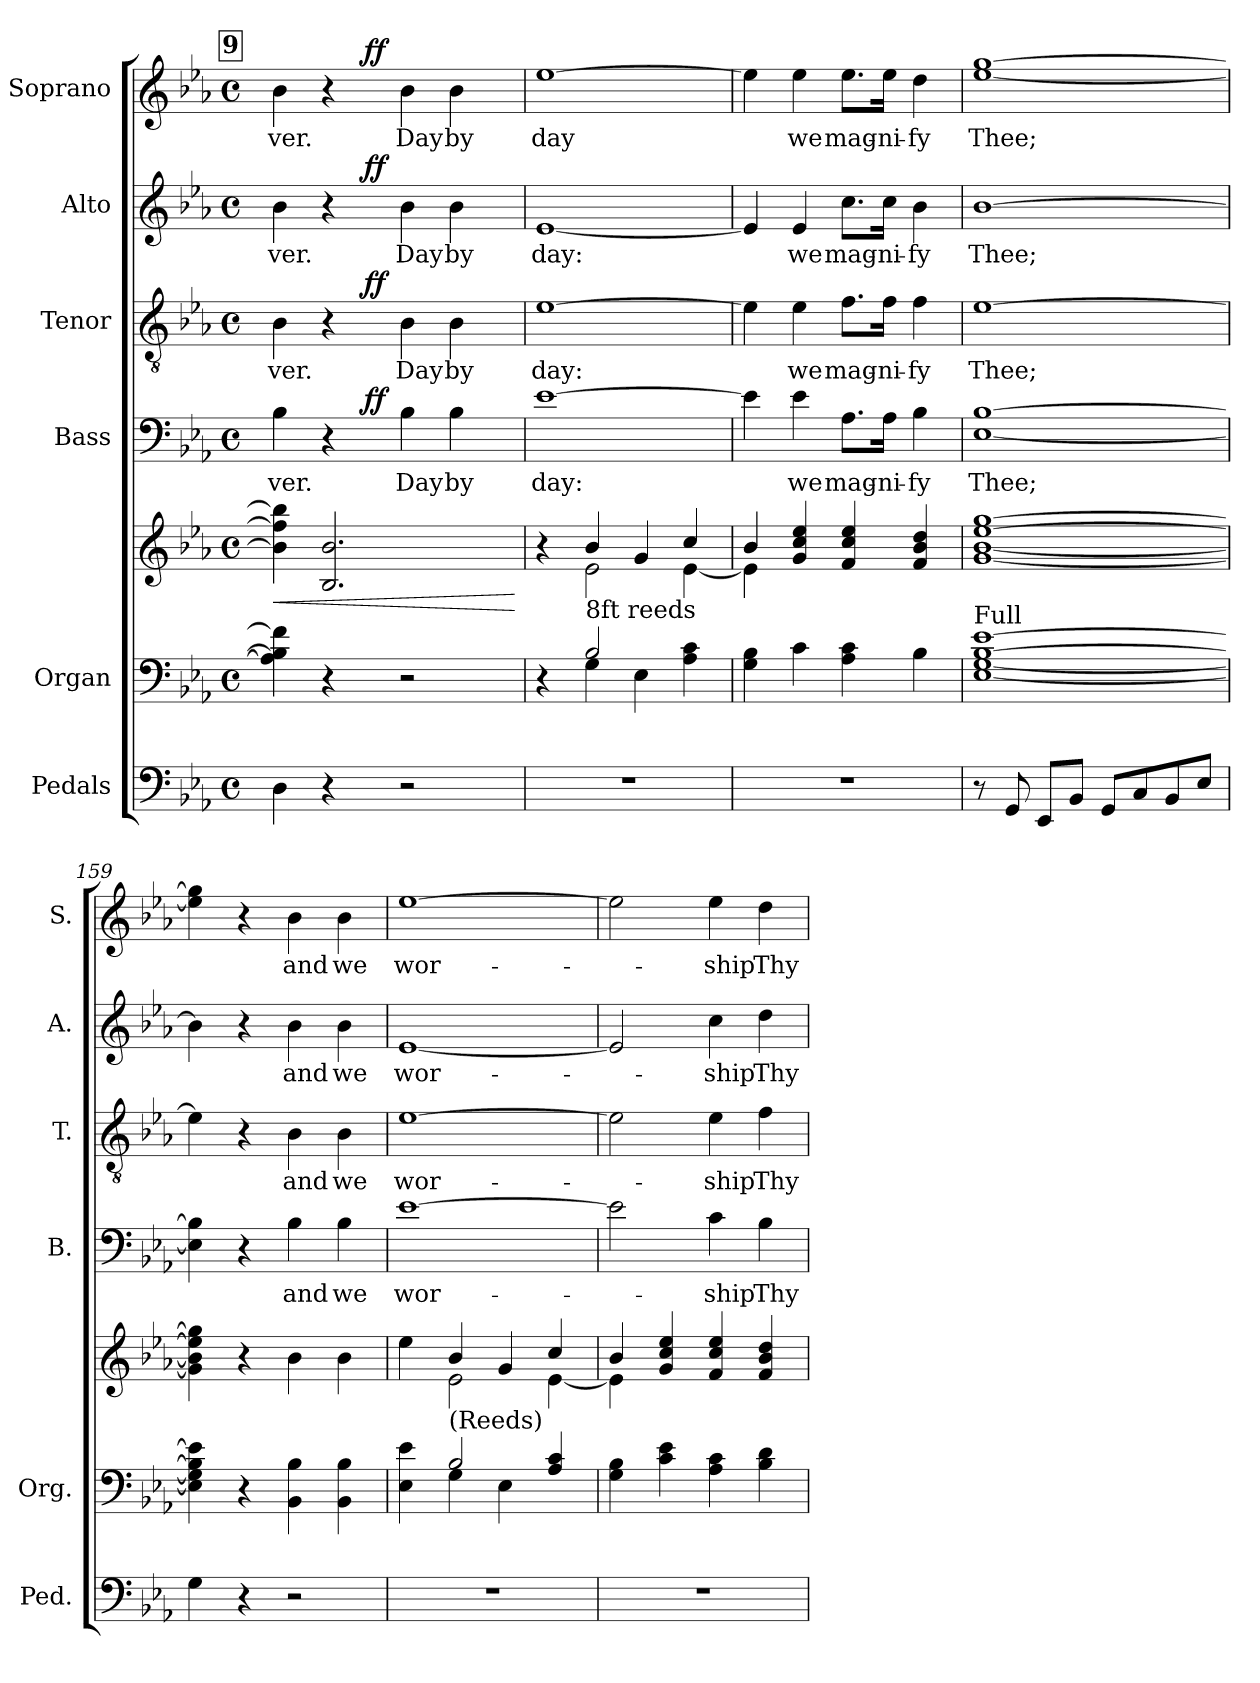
**kern	**kern	**kern	**dynam	**kern	**text	**dynam	**kern	**text	**dynam	**kern	**text	**dynam	**kern	**text	**dynam
*part6	*part5	*part5	*part5	*part4	*part4	*part4	*part3	*part3	*part3	*part2	*part2	*part2	*part1	*part1	*part1
*staff7	*staff6	*staff5	*staff5/6	*staff4	*staff4	*staff4	*staff3	*staff3	*staff3	*staff2	*staff2	*staff2	*staff1	*staff1	*staff1
*I"Pedals	*I"Organ	*	*	*I"Bass	*	*	*I"Tenor	*	*	*I"Alto	*	*	*I"Soprano	*	*
*I'Ped.	*I'Org.	*	*	*I'B.	*	*	*I'T.	*	*	*I'A.	*	*	*I'S.	*	*
*clefF4	*clefF4	*clefG2	*	*clefF4	*	*	*clefGv2	*	*	*clefG2	*	*	*clefG2	*	*
*	*	*	*	*	*	*	*ITrd7c12	*	*	*	*	*	*	*	*
*k[b-e-a-]	*k[b-e-a-]	*k[b-e-a-]	*	*k[b-e-a-]	*	*	*k[b-e-a-]	*	*	*k[b-e-a-]	*	*	*k[b-e-a-]	*	*
*E-:	*E-:	*E-:	*	*E-:	*	*	*E-:	*	*	*E-:	*	*	*E-:	*	*
*M4/4	*M4/4	*M4/4	*	*M4/4	*	*	*M4/4	*	*	*M4/4	*	*	*M4/4	*	*
*met(c)	*met(c)	*met(c)	*	*met(c)	*	*	*met(c)	*	*	*met(c)	*	*	*met(c)	*	*
!!LO:REH:place=s1:B:color=#000000:enc=box:fs=15.4267:t=9
=155	=155	=155	=155	=155	=155	=155	=155	=155	=155	=155	=155	=155	=155	=155	=155
!	!	!	!LO:HP:b	!	!	!	!	!	!	!	!	!	!	!	!
!	!	!	!	!	!LO:LY:b:color=#000000	!	!	!	!	!	!	!	!	!	!
!	!	!	!	!	!	!	!	!LO:LY:b:color=#000000	!	!	!	!	!	!	!
!	!	!	!	!	!	!	!	!	!	!	!LO:LY:b:color=#000000	!	!	!	!
!	!	!	!	!	!	!	!	!	!	!	!	!	!	!LO:LY:b:color=#000000	!
*	*	*	*	*^	*	*	*^	*	*	*^	*	*	*^	*	*
4Di\	4A-i\] 4B-i] 4fi]	4b-i\] 4ffi] 4bb-i]	<	4B-i\	4ryy	-ver.	.	4BB-i\	4ryy	-ver.	.	4b-i\	4ryy	-ver.	.	4b-i\	4ryy	-ver.	.
4r	4r	2.B-i/ 2.b-i	.	4r	16ryy	.	.	4r	16ryy	.	.	4r	16ryy	.	.	4r	16ryy	.	.
.	.	.	.	.	32ryy	.	.	.	32ryy	.	.	.	32ryy	.	.	.	32ryy	.	.
.	.	.	.	.	128ryy	.	.	.	128ryy	.	.	.	128ryy	.	.	.	128ryy	.	.
.	.	.	.	.	512.ryy	.	.	.	512.ryy	.	.	.	512.ryy	.	.	.	512.ryy	.	.
.	.	.	.	.	2ryy	.	ff	.	2ryy	.	ff	.	2ryy	.	ff	.	2ryy	.	ff
!	!	!	!	!	!	!LO:LY:b:color=#000000	!	!	!	!	!	!	!	!	!	!	!	!	!
!	!	!	!	!	!	!	!	!	!	!LO:LY:b:color=#000000	!	!	!	!	!	!	!	!	!
!	!	!	!	!	!	!	!	!	!	!	!	!	!	!LO:LY:b:color=#000000	!	!	!	!	!
!	!	!	!	!	!	!	!	!	!	!	!	!	!	!	!	!	!	!LO:LY:b:color=#000000	!
2r	2r	.	.	4B-i\	.	Day	.	4BB-i\	.	Day	.	4b-i\	.	Day	.	4b-i\	.	Day	.
!	!	!	!	!	!	!LO:LY:b:color=#000000	!	!	!	!	!	!	!	!	!	!	!	!	!
!	!	!	!	!	!	!	!	!	!	!LO:LY:b:color=#000000	!	!	!	!	!	!	!	!	!
!	!	!	!	!	!	!	!	!	!	!	!	!	!	!LO:LY:b:color=#000000	!	!	!	!	!
!	!	!	!	!	!	!	!	!	!	!	!	!	!	!	!	!	!	!LO:LY:b:color=#000000	!
.	.	.	.	4B-i\	.	by	.	4BB-i\	.	by	.	4b-i\	.	by	.	4b-i\	.	by	.
.	.	.	.	.	8ryy	.	.	.	8ryy	.	.	.	8ryy	.	.	.	8ryy	.	.
.	.	.	.	.	64ryy	.	.	.	64ryy	.	.	.	64ryy	.	.	.	64ryy	.	.
.	.	.	.	.	256ryy	.	.	.	256ryy	.	.	.	256ryy	.	.	.	256ryy	.	.
.	.	.	.	.	1024ryy	.	.	.	1024ryy	.	.	.	1024ryy	.	.	.	1024ryy	.	.
.	.	.	[	.	.	.	.	.	.	.	.	.	.	.	.	.	.	.	.
*	*	*	*	*v	*v	*	*	*	*	*	*	*v	*v	*	*	*v	*v	*	*
*	*	*	*	*	*	*	*v	*v	*	*	*	*	*	*	*	*
=156	=156	=156	=156	=156	=156	=156	=156	=156	=156	=156	=156	=156	=156	=156	=156
*	*^	*^	*	*	*	*	*	*	*	*	*	*	*	*	*
*	*	*	*	*	*	*^	*	*	*^	*	*	*^	*	*	*^	*	*
!	!	!	!	!	!	!	!	!LO:LY:b:color=#000000	!	!	!	!	!	!	!	!	!	!	!	!	!
*	*	*	*	*	*	*v	*v	*	*	*	*	*	*	*v	*v	*	*	*v	*v	*	*
*	*	*	*	*	*	*	*	*	*v	*v	*	*	*	*	*	*	*	*
*	*	*	*	*	*	*^	*	*	*^	*	*	*^	*	*	*^	*	*
!	!	!	!	!	!	!	!	!	!	!	!	!LO:LY:b:color=#000000	!	!	!	!	!	!	!	!	!
*	*	*	*	*	*	*v	*v	*	*	*	*	*	*	*v	*v	*	*	*v	*v	*	*
*	*	*	*	*	*	*	*	*	*v	*v	*	*	*	*	*	*	*	*
*	*	*	*	*	*	*^	*	*	*^	*	*	*^	*	*	*^	*	*
!	!	!	!	!	!	!	!	!	!	!	!	!	!	!	!	!LO:LY:b:color=#000000	!	!	!	!	!
*	*	*	*	*	*	*v	*v	*	*	*	*	*	*	*v	*v	*	*	*v	*v	*	*
*	*	*	*	*	*	*	*	*	*v	*v	*	*	*	*	*	*	*	*
*	*	*	*	*	*	*^	*	*	*^	*	*	*^	*	*	*^	*	*
!	!	!	!	!	!	!	!	!	!	!	!	!	!	!	!	!	!	!	!	!LO:LY:b:color=#000000	!
*	*	*	*	*	*	*v	*v	*	*	*	*	*	*	*v	*v	*	*	*v	*v	*	*
*	*	*	*	*	*	*	*	*	*v	*v	*	*	*	*	*	*	*	*
1r	4r	4ryy	4r	4ryy	.	[1e-i	day:	.	[1E-i	day:	.	[1e-i	day:	.	[1ee-i	day	.
!	!LO:TX:a:t=8ft reeds	!	!	!	!	!	!	!	!	!	!	!	!	!	!	!	!
.	2B-i/	4Gi\	4b-i/	2e-i\	.	.	.	.	.	.	.	.	.	.	.	.	.
.	.	4E-i\	4gi/	.	.	.	.	.	.	.	.	.	.	.	.	.	.
.	4A-i\ 4ci	4ryy	4cci/	[4e-i\	.	.	.	.	.	.	.	.	.	.	.	.	.
*	*v	*v	*	*	*	*	*	*	*	*	*	*	*	*	*	*	*
=157	=157	=157	=157	=157	=157	=157	=157	=157	=157	=157	=157	=157	=157	=157	=157	=157
1r	4Gi\ 4B-i	4b-i/	4e-i\]	.	4e-i\]	.	.	4E-i\]	.	.	4e-i/]	.	.	4ee-i\]	.	.
!	!	!	!	!	!	!LO:LY:b:color=#000000	!	!	!	!	!	!	!	!	!	!
!	!	!	!	!	!	!	!	!	!LO:LY:b:color=#000000	!	!	!	!	!	!	!
!	!	!	!	!	!	!	!	!	!	!	!	!LO:LY:b:color=#000000	!	!	!	!
!	!	!	!	!	!	!	!	!	!	!	!	!	!	!	!LO:LY:b:color=#000000	!
.	4ci\	4gi/ 4cci 4ee-i	4ryy	.	4e-i\	we	.	4E-i\	we	.	4e-i/	we	.	4ee-i\	we	.
!	!	!	!	!	!	!LO:LY:b:color=#000000	!	!	!	!	!	!	!	!	!	!
!	!	!	!	!	!	!	!	!	!LO:LY:b:color=#000000	!	!	!	!	!	!	!
!	!	!	!	!	!	!	!	!	!	!	!	!LO:LY:b:color=#000000	!	!	!	!
!	!	!	!	!	!	!	!	!	!	!	!	!	!	!	!LO:LY:b:color=#000000	!
.	4A-i\ 4ci	4fi/ 4cci 4ee-i	2ryy	.	8.A-i\L	mag-	.	8.Fi\L	mag-	.	8.cci\L	mag-	.	8.ee-i\L	mag-	.
!	!	!	!	!	!	!LO:LY:b:color=#000000	!	!	!	!	!	!	!	!	!	!
!	!	!	!	!	!	!	!	!	!LO:LY:b:color=#000000	!	!	!	!	!	!	!
!	!	!	!	!	!	!	!	!	!	!	!	!LO:LY:b:color=#000000	!	!	!	!
!	!	!	!	!	!	!	!	!	!	!	!	!	!	!	!LO:LY:b:color=#000000	!
.	.	.	.	.	16A-i\Jk	-ni-	.	16Fi\Jk	-ni-	.	16cci\Jk	-ni-	.	16ee-i\Jk	-ni-	.
!	!	!	!	!	!	!LO:LY:b:color=#000000	!	!	!	!	!	!	!	!	!	!
!	!	!	!	!	!	!	!	!	!LO:LY:b:color=#000000	!	!	!	!	!	!	!
!	!	!	!	!	!	!	!	!	!	!	!	!LO:LY:b:color=#000000	!	!	!	!
!	!	!	!	!	!	!	!	!	!	!	!	!	!	!	!LO:LY:b:color=#000000	!
.	4B-i\	4fi/ 4b-i 4ddi	.	.	4B-i\	-fy	.	4Fi\	-fy	.	4b-i\	-fy	.	4ddi\	-fy	.
*	*	*v	*v	*	*	*	*	*	*	*	*	*	*	*	*	*
=158	=158	=158	=158	=158	=158	=158	=158	=158	=158	=158	=158	=158	=158	=158	=158
!	!	!	!	!	!LO:LY:b:color=#000000	!	!	!	!	!	!	!	!	!	!
!	!	!	!	!	!	!	!	!LO:LY:b:color=#000000	!	!	!	!	!	!	!
!	!	!	!	!	!	!	!	!	!	!	!LO:LY:b:color=#000000	!	!	!	!
!	!LO:TX:a:t=Full	!	!	!	!	!	!	!	!	!	!	!	!	!	!
!	!	!	!	!	!	!	!	!	!	!	!	!	!	!LO:LY:b:color=#000000	!
8r	[1E-i [1Gi [1B-i [1e-i	[1gi [1b-i [1ee-i [1ggi	.	[1E-i [1B-i	Thee;	.	[1E-i	Thee;	.	[1b-i	Thee;	.	[1ee-i [1ggi	Thee;	.
8GGi/	.	.	.	.	.	.	.	.	.	.	.	.	.	.	.
8EE-i/L	.	.	.	.	.	.	.	.	.	.	.	.	.	.	.
8BB-i/J	.	.	.	.	.	.	.	.	.	.	.	.	.	.	.
8GGi/L	.	.	.	.	.	.	.	.	.	.	.	.	.	.	.
8Ci/	.	.	.	.	.	.	.	.	.	.	.	.	.	.	.
8BB-i/	.	.	.	.	.	.	.	.	.	.	.	.	.	.	.
8E-i/J	.	.	.	.	.	.	.	.	.	.	.	.	.	.	.
=159	=159	=159	=159	=159	=159	=159	=159	=159	=159	=159	=159	=159	=159	=159	=159
4Gi\	4E-i\] 4Gi] 4B-i] 4e-i]	4gi\] 4b-i] 4ee-i] 4ggi]	.	4E-i\] 4B-i]	.	.	4E-i\]	.	.	4b-i\]	.	.	4ee-i\] 4ggi]	.	.
4r	4r	4r	.	4r	.	.	4r	.	.	4r	.	.	4r	.	.
!	!	!	!	!	!LO:LY:b:color=#000000	!	!	!	!	!	!	!	!	!	!
!	!	!	!	!	!	!	!	!LO:LY:b:color=#000000	!	!	!	!	!	!	!
!	!	!	!	!	!	!	!	!	!	!	!LO:LY:b:color=#000000	!	!	!	!
!	!	!	!	!	!	!	!	!	!	!	!	!	!	!LO:LY:b:color=#000000	!
2r	4BB-i\ 4B-i	4b-i\	.	4B-i\	and	.	4BB-i\	and	.	4b-i\	and	.	4b-i\	and	.
!	!	!	!	!	!LO:LY:b:color=#000000	!	!	!	!	!	!	!	!	!	!
!	!	!	!	!	!	!	!	!LO:LY:b:color=#000000	!	!	!	!	!	!	!
!	!	!	!	!	!	!	!	!	!	!	!LO:LY:b:color=#000000	!	!	!	!
!	!	!	!	!	!	!	!	!	!	!	!	!	!	!LO:LY:b:color=#000000	!
.	4BB-i\ 4B-i	4b-i\	.	4B-i\	we	.	4BB-i\	we	.	4b-i\	we	.	4b-i\	we	.
!!LO:PB:g=z
=160	=160	=160	=160	=160	=160	=160	=160	=160	=160	=160	=160	=160	=160	=160	=160
*	*^	*^	*	*	*	*	*	*	*	*	*	*	*	*	*
!	!	!	!	!	!	!	!LO:LY:b:color=#000000	!	!	!	!	!	!	!	!	!	!
!	!	!	!	!	!	!	!	!	!	!LO:LY:b:color=#000000	!	!	!	!	!	!	!
!	!	!	!	!	!	!	!	!	!	!	!	!	!LO:LY:b:color=#000000	!	!	!	!
!	!	!	!	!	!	!	!	!	!	!	!	!	!	!	!	!LO:LY:b:color=#000000	!
1r	4ryy	4E-i\ 4e-i	4ee-i\	4ryy	.	[1e-i	wor-	.	[1E-i	wor-	.	[1e-i	wor-	.	[1ee-i	wor-	.
!	!LO:TX:a:t=(Reeds)	!	!	!	!	!	!	!	!	!	!	!	!	!	!	!	!
.	2B-i/	4Gi\	4b-i/	2e-i\	.	.	.	.	.	.	.	.	.	.	.	.	.
.	.	4E-i\	4gi/	.	.	.	.	.	.	.	.	.	.	.	.	.	.
.	4A-i/ 4ci	4ryy	4cci/	[4e-i\	.	.	.	.	.	.	.	.	.	.	.	.	.
*	*v	*v	*	*	*	*	*	*	*	*	*	*	*	*	*	*	*
=161	=161	=161	=161	=161	=161	=161	=161	=161	=161	=161	=161	=161	=161	=161	=161	=161
1r	4Gi\ 4B-i	4b-i/	4e-i\]	.	2e-i\]	.	.	2E-i\]	.	.	2e-i/]	.	.	2ee-i\]	.	.
.	4ci\ 4e-i	4gi/ 4cci 4ee-i	4ryy	.	.	.	.	.	.	.	.	.	.	.	.	.
!	!	!	!	!	!	!LO:LY:b:color=#000000	!	!	!	!	!	!	!	!	!	!
!	!	!	!	!	!	!	!	!	!LO:LY:b:color=#000000	!	!	!	!	!	!	!
!	!	!	!	!	!	!	!	!	!	!	!	!LO:LY:b:color=#000000	!	!	!	!
!	!	!	!	!	!	!	!	!	!	!	!	!	!	!	!LO:LY:b:color=#000000	!
.	4A-i\ 4ci	4fi/ 4cci 4ee-i	2ryy	.	4ci\	-ship	.	4E-i\	-ship	.	4cci\	-ship	.	4ee-i\	-ship	.
!	!	!	!	!	!	!LO:LY:b:color=#000000	!	!	!	!	!	!	!	!	!	!
!	!	!	!	!	!	!	!	!	!LO:LY:b:color=#000000	!	!	!	!	!	!	!
!	!	!	!	!	!	!	!	!	!	!	!	!LO:LY:b:color=#000000	!	!	!	!
!	!	!	!	!	!	!	!	!	!	!	!	!	!	!	!LO:LY:b:color=#000000	!
.	4B-i\ 4di	4fi/ 4b-i 4ddi	.	.	4B-i\	Thy	.	4Fi\	Thy	.	4ddi\	Thy	.	4ddi\	Thy	.
*	*	*v	*v	*	*	*	*	*	*	*	*	*	*	*	*	*
=	=	=	=	=	=	=	=	=	=	=	=	=	=	=	=
*-	*-	*-	*-	*-	*-	*-	*-	*-	*-	*-	*-	*-	*-	*-	*-
